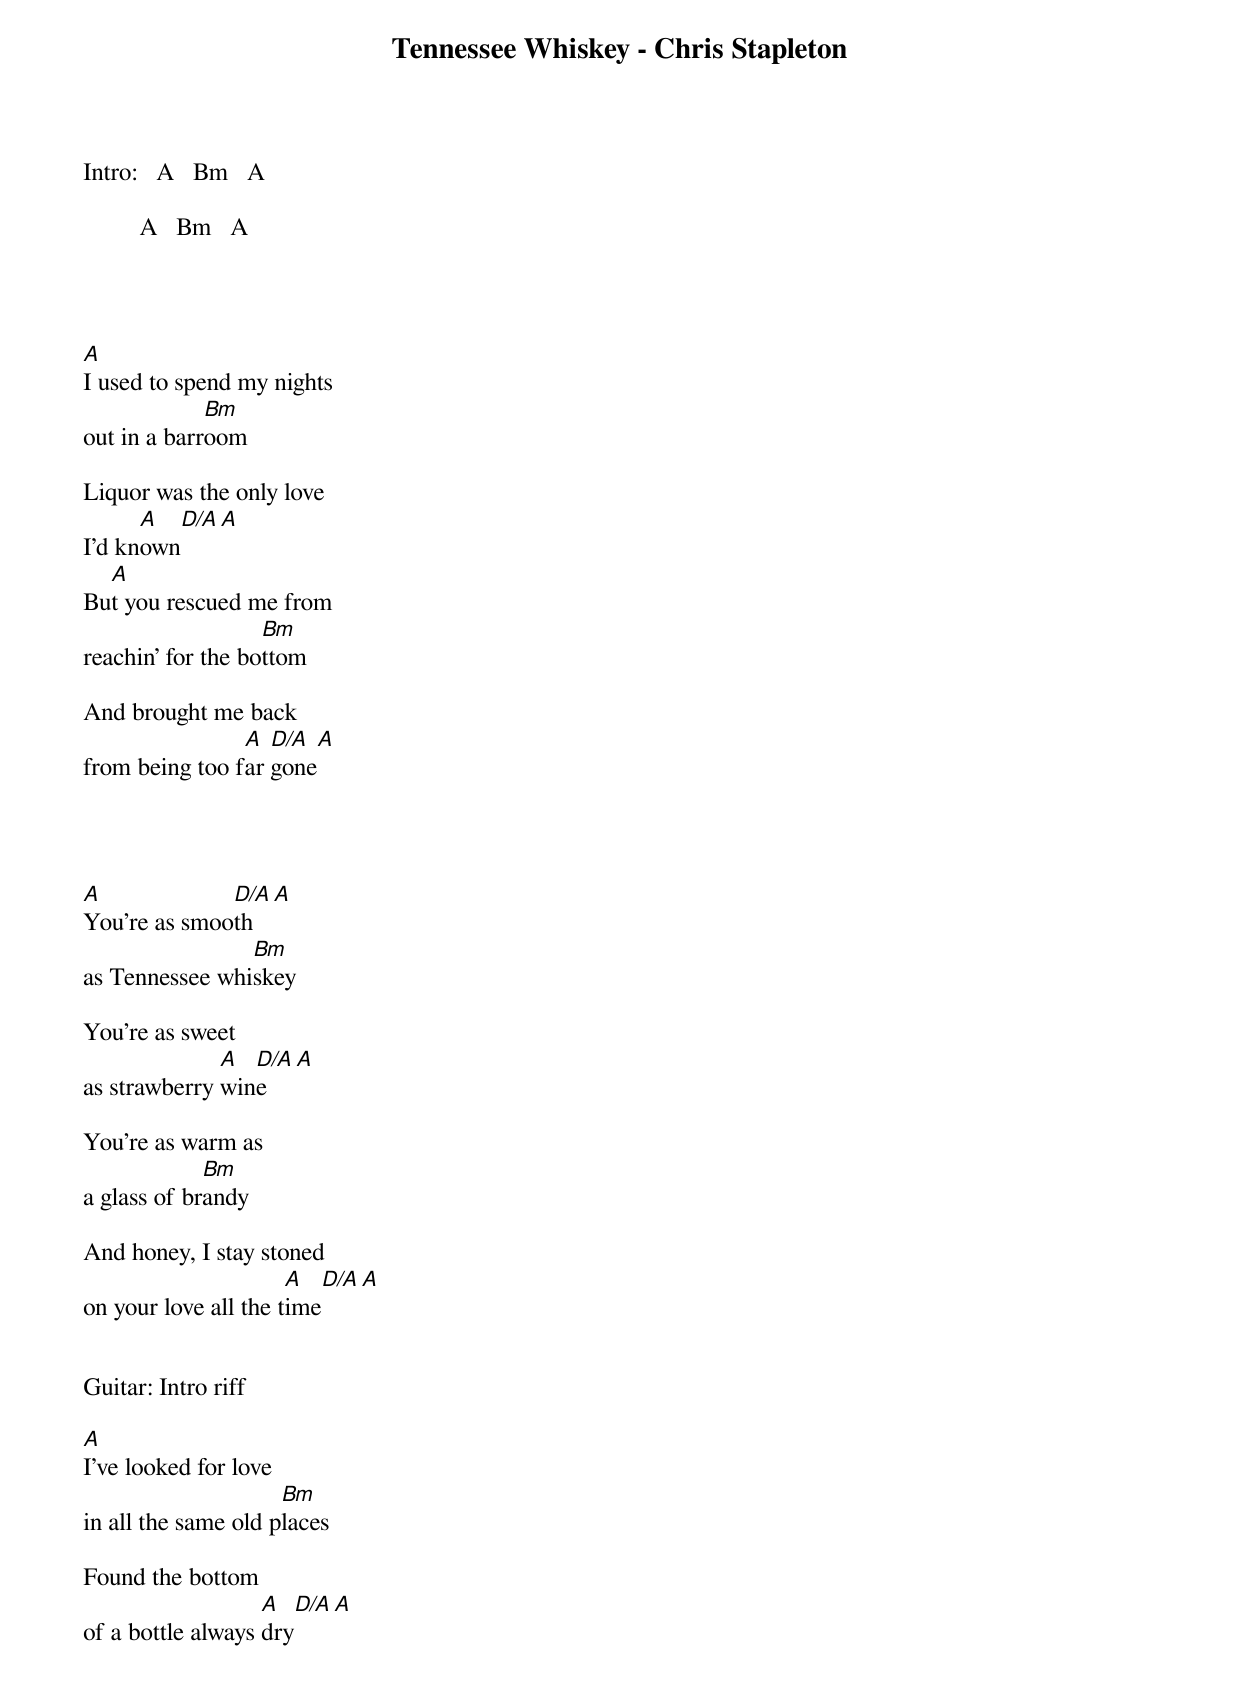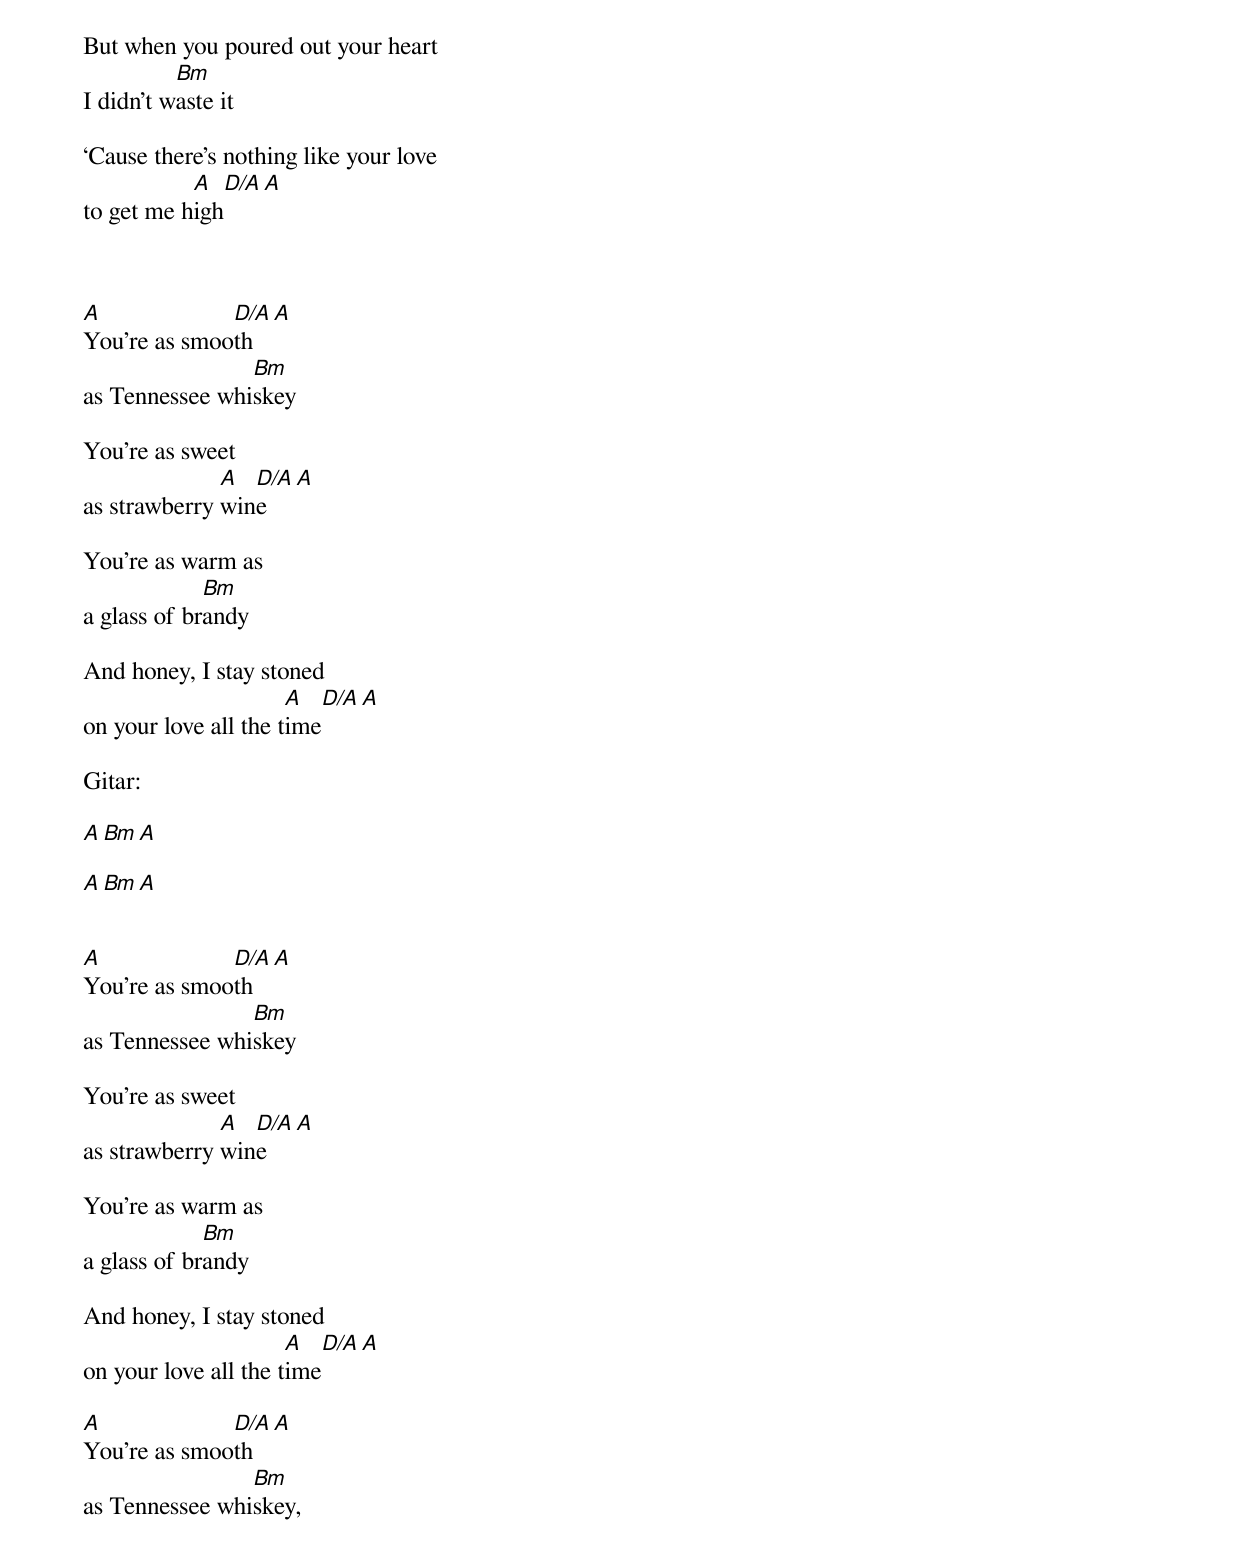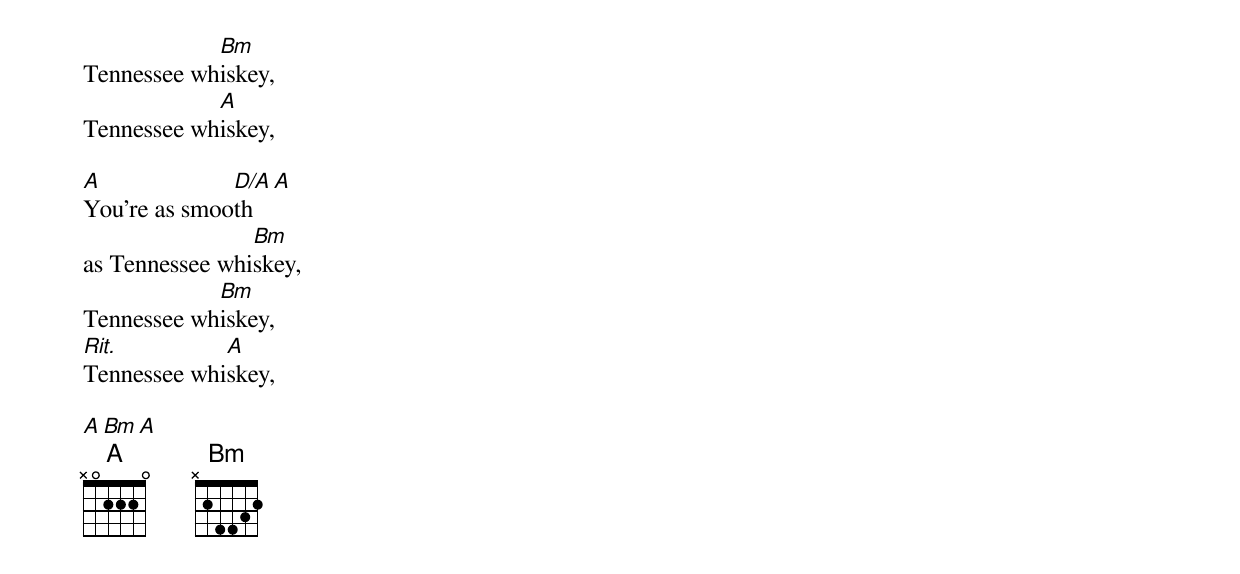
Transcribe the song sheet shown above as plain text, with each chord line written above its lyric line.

Tennessee Whiskey - Chris Stapleton

Intro:   A   Bm   A

         A   Bm   A




A
I used to spend my nights
             Bm
out in a barroom

Liquor was the only love
      A  D/A  A
I’d known
  A
But you rescued me from
                   Bm
reachin’ for the bottom

And brought me back
                A  D/A  A
from being too far gone




A             D/A   A
You’re as smooth
                Bm
as Tennessee whiskey

You’re as sweet
              A  D/A  A
as strawberry wine

You’re as warm as
             Bm
a glass of brandy

And honey, I stay stoned
                      A  D/A  A
on your love all the time


Guitar: Intro riff

A
I’ve looked for love
                     Bm
in all the same old places

Found the bottom
                   A  D/A  A
of a bottle always dry

But when you poured out your heart
          Bm
I didn’t waste it

‘Cause there’s nothing like your love
           A  D/A   A
to get me high



A             D/A   A
You’re as smooth
                Bm
as Tennessee whiskey

You’re as sweet
              A  D/A  A
as strawberry wine

You’re as warm as
             Bm
a glass of brandy

And honey, I stay stoned
                      A  D/A  A
on your love all the time

Gitar:

A   Bm   A

A   Bm   A


A             D/A   A
You’re as smooth
                Bm
as Tennessee whiskey

You’re as sweet
              A  D/A  A
as strawberry wine

You’re as warm as
             Bm
a glass of brandy

And honey, I stay stoned
                      A  D/A  A
on your love all the time

A             D/A   A
You’re as smooth
                Bm
as Tennessee whiskey,
            Bm
Tennessee whiskey,
            A
Tennessee whiskey,

A             D/A   A
You’re as smooth
                Bm
as Tennessee whiskey,
            Bm
Tennessee whiskey,
Rit.         A
Tennessee whiskey,

A   Bm   A
